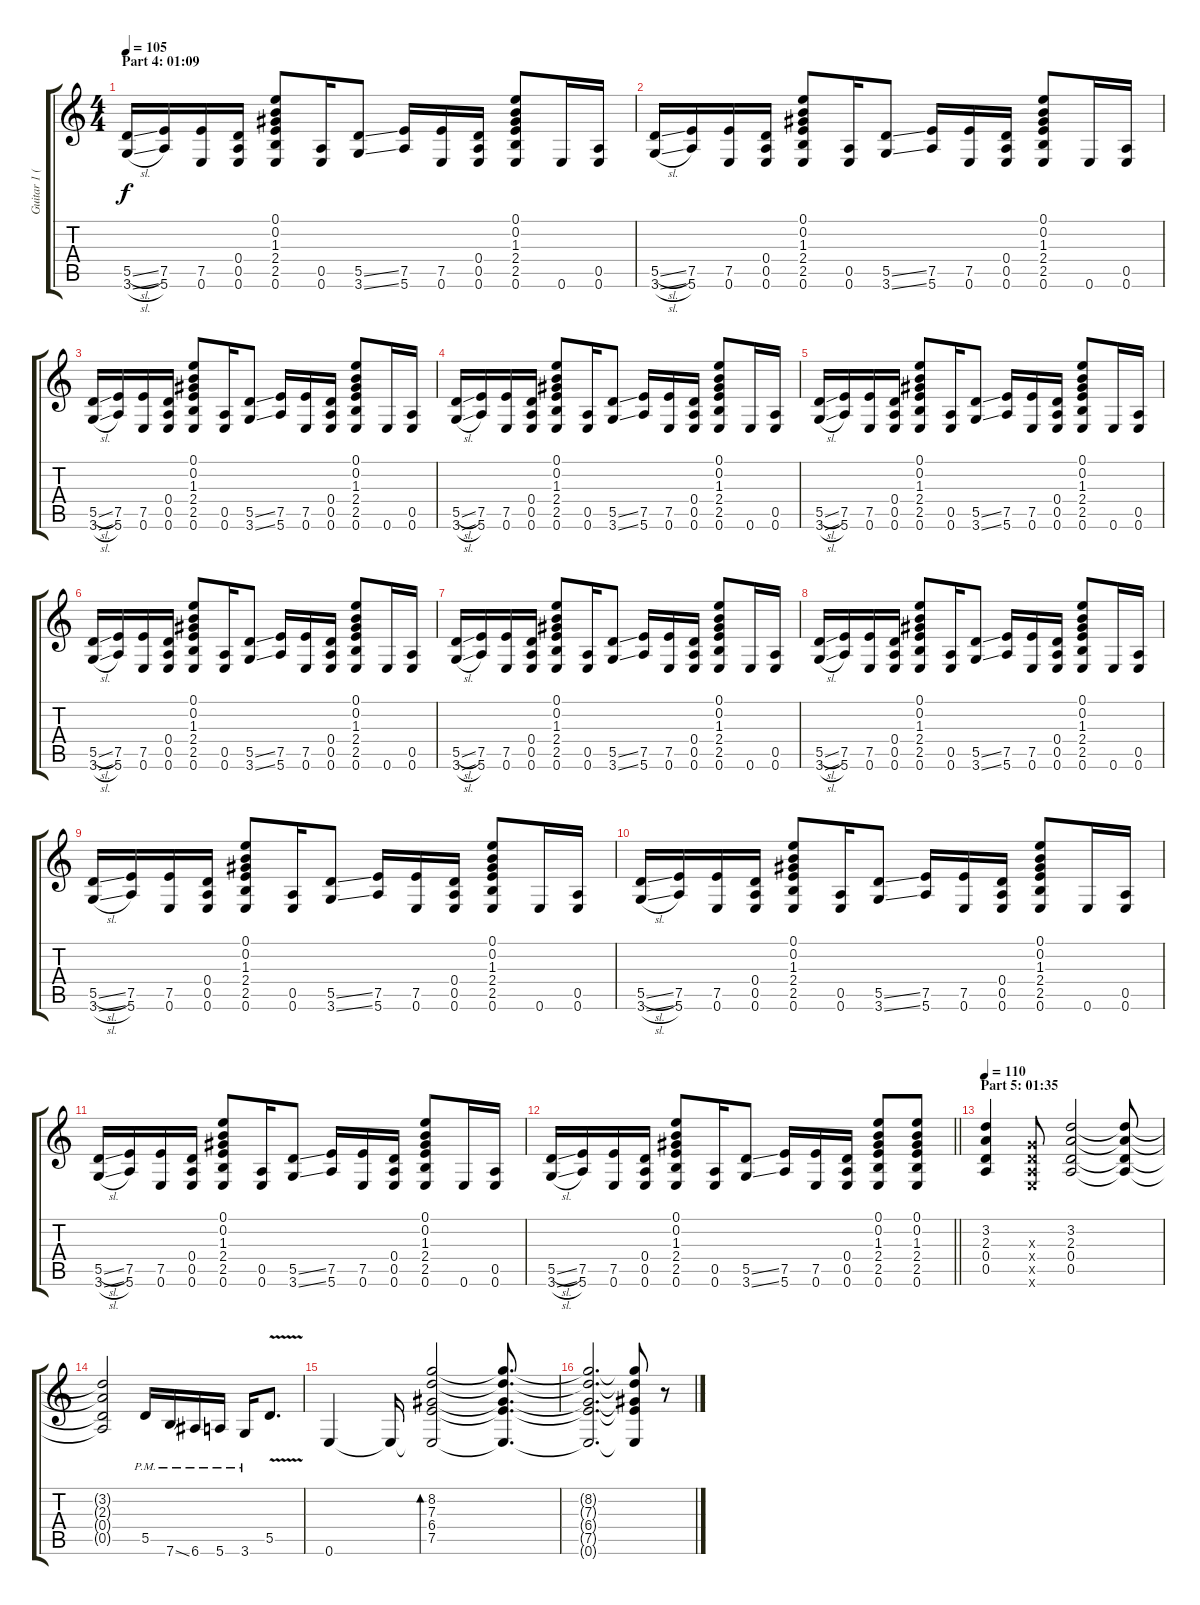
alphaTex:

\track ("Guitar 1 (Overdrive)" "Guitar 1 (") {instrument overdrivenguitar}
\staff {score tabs}
\tuning (E4 B3 G3 D3 A2 E2) {hide}
\ts (4 4)
\section ("" "Part 4: 01:09")
\tempo 105
\clef g2
\ks c
(5.5{sl} 3.6{sl}).16{dy f} (7.5 5.6).16 (7.5 0.6).16 (0.4 0.5 0.6).16 (0.1 0.2 1.3 2.4 2.5 0.6).8 (0.5 0.6).16 (5.5{ss} 3.6{ss}).8 (7.5 5.6).16 (7.5 0.6).16 (0.4 0.5 0.6).16 (0.1 0.2 1.3 2.4 2.5 0.6).8 0.6.16 (0.5 0.6).16 |
(5.5{sl} 3.6{sl}).16 (7.5 5.6).16 (7.5 0.6).16 (0.4 0.5 0.6).16 (0.1 0.2 1.3 2.4 2.5 0.6).8 (0.5 0.6).16 (5.5{ss} 3.6{ss}).8 (7.5 5.6).16 (7.5 0.6).16 (0.4 0.5 0.6).16 (0.1 0.2 1.3 2.4 2.5 0.6).8 0.6.16 (0.5 0.6).16 |
(5.5{sl} 3.6{sl}).16 (7.5 5.6).16 (7.5 0.6).16 (0.4 0.5 0.6).16 (0.1 0.2 1.3 2.4 2.5 0.6).8 (0.5 0.6).16 (5.5{ss} 3.6{ss}).8 (7.5 5.6).16 (7.5 0.6).16 (0.4 0.5 0.6).16 (0.1 0.2 1.3 2.4 2.5 0.6).8 0.6.16 (0.5 0.6).16 |
(5.5{sl} 3.6{sl}).16 (7.5 5.6).16 (7.5 0.6).16 (0.4 0.5 0.6).16 (0.1 0.2 1.3 2.4 2.5 0.6).8 (0.5 0.6).16 (5.5{ss} 3.6{ss}).8 (7.5 5.6).16 (7.5 0.6).16 (0.4 0.5 0.6).16 (0.1 0.2 1.3 2.4 2.5 0.6).8 0.6.16 (0.5 0.6).16 |
(5.5{sl} 3.6{sl}).16 (7.5 5.6).16 (7.5 0.6).16 (0.4 0.5 0.6).16 (0.1 0.2 1.3 2.4 2.5 0.6).8 (0.5 0.6).16 (5.5{ss} 3.6{ss}).8 (7.5 5.6).16 (7.5 0.6).16 (0.4 0.5 0.6).16 (0.1 0.2 1.3 2.4 2.5 0.6).8 0.6.16 (0.5 0.6).16 |
(5.5{sl} 3.6{sl}).16 (7.5 5.6).16 (7.5 0.6).16 (0.4 0.5 0.6).16 (0.1 0.2 1.3 2.4 2.5 0.6).8 (0.5 0.6).16 (5.5{ss} 3.6{ss}).8 (7.5 5.6).16 (7.5 0.6).16 (0.4 0.5 0.6).16 (0.1 0.2 1.3 2.4 2.5 0.6).8 0.6.16 (0.5 0.6).16 |
(5.5{sl} 3.6{sl}).16 (7.5 5.6).16 (7.5 0.6).16 (0.4 0.5 0.6).16 (0.1 0.2 1.3 2.4 2.5 0.6).8 (0.5 0.6).16 (5.5{ss} 3.6{ss}).8 (7.5 5.6).16 (7.5 0.6).16 (0.4 0.5 0.6).16 (0.1 0.2 1.3 2.4 2.5 0.6).8 0.6.16 (0.5 0.6).16 |
(5.5{sl} 3.6{sl}).16 (7.5 5.6).16 (7.5 0.6).16 (0.4 0.5 0.6).16 (0.1 0.2 1.3 2.4 2.5 0.6).8 (0.5 0.6).16 (5.5{ss} 3.6{ss}).8 (7.5 5.6).16 (7.5 0.6).16 (0.4 0.5 0.6).16 (0.1 0.2 1.3 2.4 2.5 0.6).8 0.6.16 (0.5 0.6).16 |
(5.5{sl} 3.6{sl}).16 (7.5 5.6).16 (7.5 0.6).16 (0.4 0.5 0.6).16 (0.1 0.2 1.3 2.4 2.5 0.6).8 (0.5 0.6).16 (5.5{ss} 3.6{ss}).8 (7.5 5.6).16 (7.5 0.6).16 (0.4 0.5 0.6).16 (0.1 0.2 1.3 2.4 2.5 0.6).8 0.6.16 (0.5 0.6).16 |
(5.5{sl} 3.6{sl}).16 (7.5 5.6).16 (7.5 0.6).16 (0.4 0.5 0.6).16 (0.1 0.2 1.3 2.4 2.5 0.6).8 (0.5 0.6).16 (5.5{ss} 3.6{ss}).8 (7.5 5.6).16 (7.5 0.6).16 (0.4 0.5 0.6).16 (0.1 0.2 1.3 2.4 2.5 0.6).8 0.6.16 (0.5 0.6).16 |
(5.5{sl} 3.6{sl}).16 (7.5 5.6).16 (7.5 0.6).16 (0.4 0.5 0.6).16 (0.1 0.2 1.3 2.4 2.5 0.6).8 (0.5 0.6).16 (5.5{ss} 3.6{ss}).8 (7.5 5.6).16 (7.5 0.6).16 (0.4 0.5 0.6).16 (0.1 0.2 1.3 2.4 2.5 0.6).8 0.6.16 (0.5 0.6).16 |
\barLineRight lightlight
(5.5{sl} 3.6{sl}).16 (7.5 5.6).16 (7.5 0.6).16 (0.4 0.5 0.6).16 (0.1 0.2 1.3 2.4 2.5 0.6).8 (0.5 0.6).16 (5.5{ss} 3.6{ss}).8 (7.5 5.6).16 (7.5 0.6).16 (0.4 0.5 0.6).16 (0.1 0.2 1.3 2.4 2.5 0.6).8 (0.1 0.2 1.3 2.4 2.5 0.6).8 |
\section ("" "Part 5: 01:35")
\tempo 110
(3.2 2.3 0.4 0.5).4 (0.3{x} 0.4{x} 0.5{x} 0.6{x}).8 (3.2 2.3 0.4 0.5).2 (3.2{t} 2.3{t} 0.4{t} 0.5{t}).8 |
(3.2{t} 2.3{t} 0.4{t} 0.5{t}).2 5.5{pm}.16 7.6{ss pm}.16 6.6{pm}.16 5.6{pm}.16 3.6{pm}.16 5.5{v}.8{d} |
0.6.4 0.6{t}.16 (8.2 7.3 6.4 7.5 0.6{t}).2{bd 480} (8.2{t} 7.3{t} 6.4{t} 7.5{t} 0.6{t}).8{d} |
(8.2{t} 7.3{t} 6.4{t} 7.5{t} 0.6{t}).2{d} (8.2{t} 7.3{t} 6.4{t} 7.5{t} 0.6{t}).8 r.8
